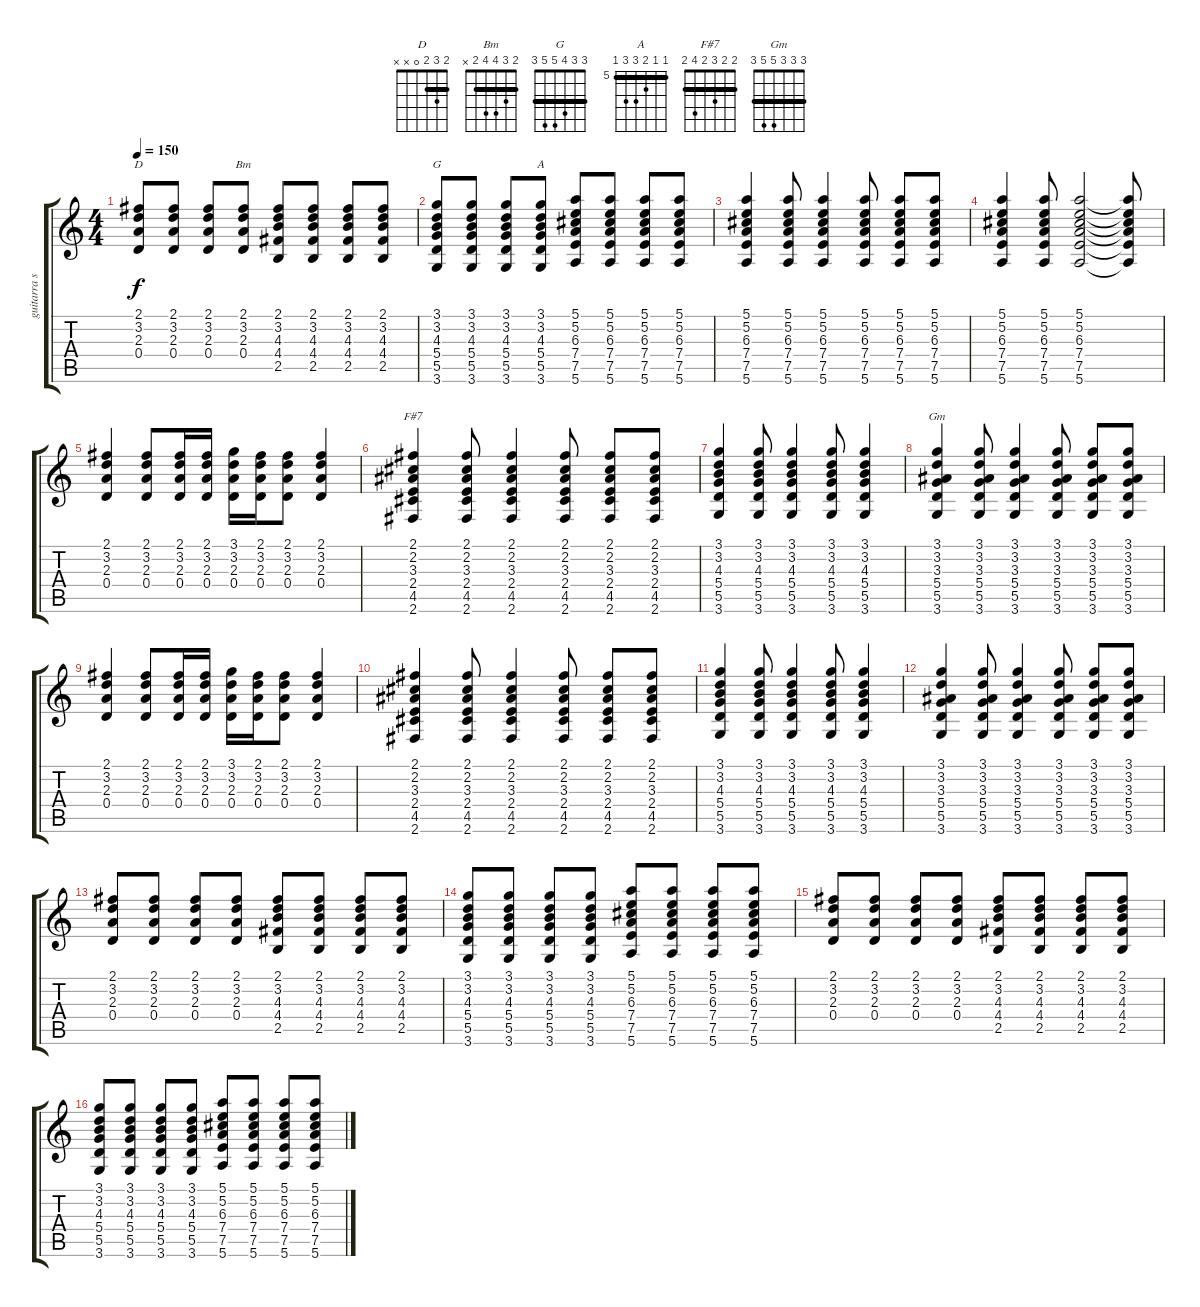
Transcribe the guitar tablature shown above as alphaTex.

\track ("guitarra solo" "guitarra s") {instrument distortionguitar}
\staff {score tabs}
\tuning (E4 B3 G3 D3 A2 E2) {hide}
\chord ("D" 2 3 2 0 x x) {barre 2}
\chord ("Bm" 2 3 4 4 2 x) {barre 2}
\chord ("G" 3 3 4 5 5 3) {barre 3}
\chord ("A" 5 5 6 7 7 5) {firstfret 5 barre 5}
\chord ("F#7" 2 2 3 2 4 2) {barre 2}
\chord ("Gm" 3 3 3 5 5 3) {barre 3}
\ts (4 4)
\tempo 150
\clef g2
\ks c
(2.1 3.2 2.3 0.4).8{ch "D" dy f} (2.1 3.2 2.3 0.4).8 (2.1 3.2 2.3 0.4).8 (2.1 3.2 2.3 0.4).8{ch "Bm"} (2.1 3.2 4.3 4.4 2.5).8 (2.1 3.2 4.3 4.4 2.5).8 (2.1 3.2 4.3 4.4 2.5).8 (2.1 3.2 4.3 4.4 2.5).8 |
(3.1 3.2 4.3 5.4 5.5 3.6).8{ch "G"} (3.1 3.2 4.3 5.4 5.5 3.6).8 (3.1 3.2 4.3 5.4 5.5 3.6).8 (3.1 3.2 4.3 5.4 5.5 3.6).8{ch "A"} (5.1 5.2 6.3 7.4 7.5 5.6).8 (5.1 5.2 6.3 7.4 7.5 5.6).8 (5.1 5.2 6.3 7.4 7.5 5.6).8 (5.1 5.2 6.3 7.4 7.5 5.6).8 |
(5.1 5.2 6.3 7.4 7.5 5.6).4 (5.1 5.2 6.3 7.4 7.5 5.6).8 (5.1 5.2 6.3 7.4 7.5 5.6).4 (5.1 5.2 6.3 7.4 7.5 5.6).8 (5.1 5.2 6.3 7.4 7.5 5.6).8 (5.1 5.2 6.3 7.4 7.5 5.6).8 |
(5.1 5.2 6.3 7.4 7.5 5.6).4 (5.1 5.2 6.3 7.4 7.5 5.6).8 (5.1 5.2 6.3 7.4 7.5 5.6).2 (5.1{t} 5.2{t} 6.3{t} 7.4{t} 7.5{t} 5.6{t}).8 |
(2.1 3.2 2.3 0.4).4 (2.1 3.2 2.3 0.4).8 (2.1 3.2 2.3 0.4).16 (2.1 3.2 2.3 0.4).16 (3.1 3.2 2.3 0.4).16 (2.1 3.2 2.3 0.4).16 (2.1 3.2 2.3 0.4).8 (2.1 3.2 2.3 0.4).4 |
(2.1 2.2 3.3 2.4 4.5 2.6).4{ch "F#7"} (2.1 2.2 3.3 2.4 4.5 2.6).8 (2.1 2.2 3.3 2.4 4.5 2.6).4 (2.1 2.2 3.3 2.4 4.5 2.6).8 (2.1 2.2 3.3 2.4 4.5 2.6).8 (2.1 2.2 3.3 2.4 4.5 2.6).8 |
(3.1 3.2 4.3 5.4 5.5 3.6).4 (3.1 3.2 4.3 5.4 5.5 3.6).8 (3.1 3.2 4.3 5.4 5.5 3.6).4 (3.1 3.2 4.3 5.4 5.5 3.6).8 (3.1 3.2 4.3 5.4 5.5 3.6).4 |
(3.1 3.2 3.3 5.4 5.5 3.6).4{ch "Gm"} (3.1 3.2 3.3 5.4 5.5 3.6).8 (3.1 3.2 3.3 5.4 5.5 3.6).4 (3.1 3.2 3.3 5.4 5.5 3.6).8 (3.1 3.2 3.3 5.4 5.5 3.6).8 (3.1 3.2 3.3 5.4 5.5 3.6).8 |
(2.1 3.2 2.3 0.4).4 (2.1 3.2 2.3 0.4).8 (2.1 3.2 2.3 0.4).16 (2.1 3.2 2.3 0.4).16 (3.1 3.2 2.3 0.4).16 (2.1 3.2 2.3 0.4).16 (2.1 3.2 2.3 0.4).8 (2.1 3.2 2.3 0.4).4 |
(2.1 2.2 3.3 2.4 4.5 2.6).4 (2.1 2.2 3.3 2.4 4.5 2.6).8 (2.1 2.2 3.3 2.4 4.5 2.6).4 (2.1 2.2 3.3 2.4 4.5 2.6).8 (2.1 2.2 3.3 2.4 4.5 2.6).8 (2.1 2.2 3.3 2.4 4.5 2.6).8 |
(3.1 3.2 4.3 5.4 5.5 3.6).4 (3.1 3.2 4.3 5.4 5.5 3.6).8 (3.1 3.2 4.3 5.4 5.5 3.6).4 (3.1 3.2 4.3 5.4 5.5 3.6).8 (3.1 3.2 4.3 5.4 5.5 3.6).4 |
(3.1 3.2 3.3 5.4 5.5 3.6).4 (3.1 3.2 3.3 5.4 5.5 3.6).8 (3.1 3.2 3.3 5.4 5.5 3.6).4 (3.1 3.2 3.3 5.4 5.5 3.6).8 (3.1 3.2 3.3 5.4 5.5 3.6).8 (3.1 3.2 3.3 5.4 5.5 3.6).8 |
(2.1 3.2 2.3 0.4).8 (2.1 3.2 2.3 0.4).8 (2.1 3.2 2.3 0.4).8 (2.1 3.2 2.3 0.4).8 (2.1 3.2 4.3 4.4 2.5).8 (2.1 3.2 4.3 4.4 2.5).8 (2.1 3.2 4.3 4.4 2.5).8 (2.1 3.2 4.3 4.4 2.5).8 |
(3.1 3.2 4.3 5.4 5.5 3.6).8 (3.1 3.2 4.3 5.4 5.5 3.6).8 (3.1 3.2 4.3 5.4 5.5 3.6).8 (3.1 3.2 4.3 5.4 5.5 3.6).8 (5.1 5.2 6.3 7.4 7.5 5.6).8 (5.1 5.2 6.3 7.4 7.5 5.6).8 (5.1 5.2 6.3 7.4 7.5 5.6).8 (5.1 5.2 6.3 7.4 7.5 5.6).8 |
(2.1 3.2 2.3 0.4).8 (2.1 3.2 2.3 0.4).8 (2.1 3.2 2.3 0.4).8 (2.1 3.2 2.3 0.4).8 (2.1 3.2 4.3 4.4 2.5).8 (2.1 3.2 4.3 4.4 2.5).8 (2.1 3.2 4.3 4.4 2.5).8 (2.1 3.2 4.3 4.4 2.5).8 |
(3.1 3.2 4.3 5.4 5.5 3.6).8 (3.1 3.2 4.3 5.4 5.5 3.6).8 (3.1 3.2 4.3 5.4 5.5 3.6).8 (3.1 3.2 4.3 5.4 5.5 3.6).8 (5.1 5.2 6.3 7.4 7.5 5.6).8 (5.1 5.2 6.3 7.4 7.5 5.6).8 (5.1 5.2 6.3 7.4 7.5 5.6).8 (5.1 5.2 6.3 7.4 7.5 5.6).8
